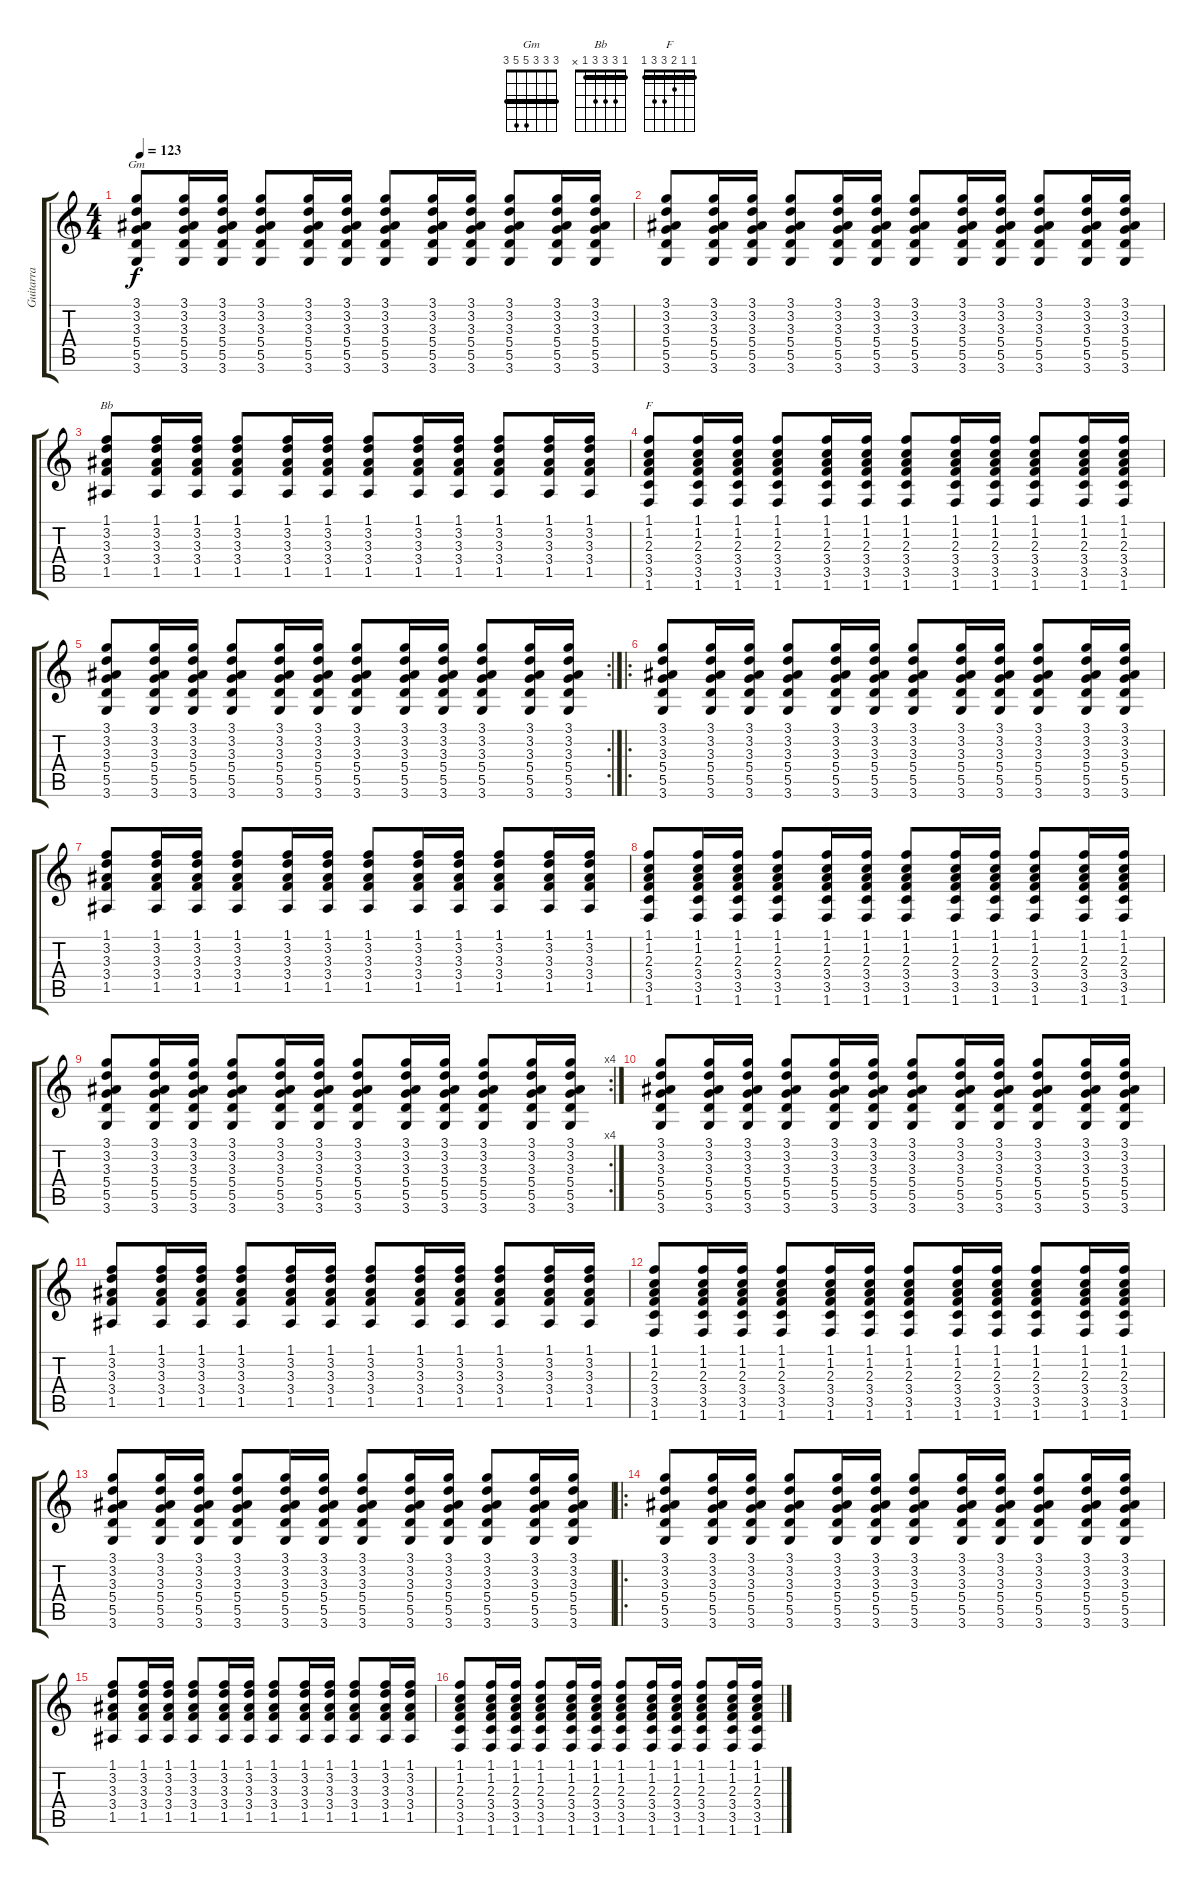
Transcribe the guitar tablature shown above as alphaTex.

\track ("Guitarra" "Guitarra") {instrument acousticguitarnylon}
\staff {score tabs}
\tuning (E4 B3 G3 D3 A2 E2) {hide}
\chord ("Gm" 3 3 3 5 5 3) {barre 3}
\chord ("Bb" 1 3 3 3 1 x) {barre 1}
\chord ("F" 1 1 2 3 3 1) {barre 1}
\ts (4 4)
\tempo 123
\clef g2
\ks c
(3.1 3.2 3.3 5.4 5.5 3.6).8{ch "Gm" dy f} (3.1 3.2 3.3 5.4 5.5 3.6).16 (3.1 3.2 3.3 5.4 5.5 3.6).16 (3.1 3.2 3.3 5.4 5.5 3.6).8 (3.1 3.2 3.3 5.4 5.5 3.6).16 (3.1 3.2 3.3 5.4 5.5 3.6).16 (3.1 3.2 3.3 5.4 5.5 3.6).8 (3.1 3.2 3.3 5.4 5.5 3.6).16 (3.1 3.2 3.3 5.4 5.5 3.6).16 (3.1 3.2 3.3 5.4 5.5 3.6).8 (3.1 3.2 3.3 5.4 5.5 3.6).16 (3.1 3.2 3.3 5.4 5.5 3.6).16 |
(3.1 3.2 3.3 5.4 5.5 3.6).8 (3.1 3.2 3.3 5.4 5.5 3.6).16 (3.1 3.2 3.3 5.4 5.5 3.6).16 (3.1 3.2 3.3 5.4 5.5 3.6).8 (3.1 3.2 3.3 5.4 5.5 3.6).16 (3.1 3.2 3.3 5.4 5.5 3.6).16 (3.1 3.2 3.3 5.4 5.5 3.6).8 (3.1 3.2 3.3 5.4 5.5 3.6).16 (3.1 3.2 3.3 5.4 5.5 3.6).16 (3.1 3.2 3.3 5.4 5.5 3.6).8 (3.1 3.2 3.3 5.4 5.5 3.6).16 (3.1 3.2 3.3 5.4 5.5 3.6).16 |
(1.1 3.2 3.3 3.4 1.5).8{ch "Bb"} (1.1 3.2 3.3 3.4 1.5).16 (1.1 3.2 3.3 3.4 1.5).16 (1.1 3.2 3.3 3.4 1.5).8 (1.1 3.2 3.3 3.4 1.5).16 (1.1 3.2 3.3 3.4 1.5).16 (1.1 3.2 3.3 3.4 1.5).8 (1.1 3.2 3.3 3.4 1.5).16 (1.1 3.2 3.3 3.4 1.5).16 (1.1 3.2 3.3 3.4 1.5).8 (1.1 3.2 3.3 3.4 1.5).16 (1.1 3.2 3.3 3.4 1.5).16 |
(1.1 1.2 2.3 3.4 3.5 1.6).8{ch "F"} (1.1 1.2 2.3 3.4 3.5 1.6).16 (1.1 1.2 2.3 3.4 3.5 1.6).16 (1.1 1.2 2.3 3.4 3.5 1.6).8 (1.1 1.2 2.3 3.4 3.5 1.6).16 (1.1 1.2 2.3 3.4 3.5 1.6).16 (1.1 1.2 2.3 3.4 3.5 1.6).8 (1.1 1.2 2.3 3.4 3.5 1.6).16 (1.1 1.2 2.3 3.4 3.5 1.6).16 (1.1 1.2 2.3 3.4 3.5 1.6).8 (1.1 1.2 2.3 3.4 3.5 1.6).16 (1.1 1.2 2.3 3.4 3.5 1.6).16 |
\rc 2
(3.1 3.2 3.3 5.4 5.5 3.6).8 (3.1 3.2 3.3 5.4 5.5 3.6).16 (3.1 3.2 3.3 5.4 5.5 3.6).16 (3.1 3.2 3.3 5.4 5.5 3.6).8 (3.1 3.2 3.3 5.4 5.5 3.6).16 (3.1 3.2 3.3 5.4 5.5 3.6).16 (3.1 3.2 3.3 5.4 5.5 3.6).8 (3.1 3.2 3.3 5.4 5.5 3.6).16 (3.1 3.2 3.3 5.4 5.5 3.6).16 (3.1 3.2 3.3 5.4 5.5 3.6).8 (3.1 3.2 3.3 5.4 5.5 3.6).16 (3.1 3.2 3.3 5.4 5.5 3.6).16 |
\ro
(3.1 3.2 3.3 5.4 5.5 3.6).8 (3.1 3.2 3.3 5.4 5.5 3.6).16 (3.1 3.2 3.3 5.4 5.5 3.6).16 (3.1 3.2 3.3 5.4 5.5 3.6).8 (3.1 3.2 3.3 5.4 5.5 3.6).16 (3.1 3.2 3.3 5.4 5.5 3.6).16 (3.1 3.2 3.3 5.4 5.5 3.6).8 (3.1 3.2 3.3 5.4 5.5 3.6).16 (3.1 3.2 3.3 5.4 5.5 3.6).16 (3.1 3.2 3.3 5.4 5.5 3.6).8 (3.1 3.2 3.3 5.4 5.5 3.6).16 (3.1 3.2 3.3 5.4 5.5 3.6).16 |
(1.1 3.2 3.3 3.4 1.5).8 (1.1 3.2 3.3 3.4 1.5).16 (1.1 3.2 3.3 3.4 1.5).16 (1.1 3.2 3.3 3.4 1.5).8 (1.1 3.2 3.3 3.4 1.5).16 (1.1 3.2 3.3 3.4 1.5).16 (1.1 3.2 3.3 3.4 1.5).8 (1.1 3.2 3.3 3.4 1.5).16 (1.1 3.2 3.3 3.4 1.5).16 (1.1 3.2 3.3 3.4 1.5).8 (1.1 3.2 3.3 3.4 1.5).16 (1.1 3.2 3.3 3.4 1.5).16 |
(1.1 1.2 2.3 3.4 3.5 1.6).8 (1.1 1.2 2.3 3.4 3.5 1.6).16 (1.1 1.2 2.3 3.4 3.5 1.6).16 (1.1 1.2 2.3 3.4 3.5 1.6).8 (1.1 1.2 2.3 3.4 3.5 1.6).16 (1.1 1.2 2.3 3.4 3.5 1.6).16 (1.1 1.2 2.3 3.4 3.5 1.6).8 (1.1 1.2 2.3 3.4 3.5 1.6).16 (1.1 1.2 2.3 3.4 3.5 1.6).16 (1.1 1.2 2.3 3.4 3.5 1.6).8 (1.1 1.2 2.3 3.4 3.5 1.6).16 (1.1 1.2 2.3 3.4 3.5 1.6).16 |
\rc 4
(3.1 3.2 3.3 5.4 5.5 3.6).8 (3.1 3.2 3.3 5.4 5.5 3.6).16 (3.1 3.2 3.3 5.4 5.5 3.6).16 (3.1 3.2 3.3 5.4 5.5 3.6).8 (3.1 3.2 3.3 5.4 5.5 3.6).16 (3.1 3.2 3.3 5.4 5.5 3.6).16 (3.1 3.2 3.3 5.4 5.5 3.6).8 (3.1 3.2 3.3 5.4 5.5 3.6).16 (3.1 3.2 3.3 5.4 5.5 3.6).16 (3.1 3.2 3.3 5.4 5.5 3.6).8 (3.1 3.2 3.3 5.4 5.5 3.6).16 (3.1 3.2 3.3 5.4 5.5 3.6).16 |
(3.1 3.2 3.3 5.4 5.5 3.6).8 (3.1 3.2 3.3 5.4 5.5 3.6).16 (3.1 3.2 3.3 5.4 5.5 3.6).16 (3.1 3.2 3.3 5.4 5.5 3.6).8 (3.1 3.2 3.3 5.4 5.5 3.6).16 (3.1 3.2 3.3 5.4 5.5 3.6).16 (3.1 3.2 3.3 5.4 5.5 3.6).8 (3.1 3.2 3.3 5.4 5.5 3.6).16 (3.1 3.2 3.3 5.4 5.5 3.6).16 (3.1 3.2 3.3 5.4 5.5 3.6).8 (3.1 3.2 3.3 5.4 5.5 3.6).16 (3.1 3.2 3.3 5.4 5.5 3.6).16 |
(1.1 3.2 3.3 3.4 1.5).8 (1.1 3.2 3.3 3.4 1.5).16 (1.1 3.2 3.3 3.4 1.5).16 (1.1 3.2 3.3 3.4 1.5).8 (1.1 3.2 3.3 3.4 1.5).16 (1.1 3.2 3.3 3.4 1.5).16 (1.1 3.2 3.3 3.4 1.5).8 (1.1 3.2 3.3 3.4 1.5).16 (1.1 3.2 3.3 3.4 1.5).16 (1.1 3.2 3.3 3.4 1.5).8 (1.1 3.2 3.3 3.4 1.5).16 (1.1 3.2 3.3 3.4 1.5).16 |
(1.1 1.2 2.3 3.4 3.5 1.6).8 (1.1 1.2 2.3 3.4 3.5 1.6).16 (1.1 1.2 2.3 3.4 3.5 1.6).16 (1.1 1.2 2.3 3.4 3.5 1.6).8 (1.1 1.2 2.3 3.4 3.5 1.6).16 (1.1 1.2 2.3 3.4 3.5 1.6).16 (1.1 1.2 2.3 3.4 3.5 1.6).8 (1.1 1.2 2.3 3.4 3.5 1.6).16 (1.1 1.2 2.3 3.4 3.5 1.6).16 (1.1 1.2 2.3 3.4 3.5 1.6).8 (1.1 1.2 2.3 3.4 3.5 1.6).16 (1.1 1.2 2.3 3.4 3.5 1.6).16 |
(3.1 3.2 3.3 5.4 5.5 3.6).8 (3.1 3.2 3.3 5.4 5.5 3.6).16 (3.1 3.2 3.3 5.4 5.5 3.6).16 (3.1 3.2 3.3 5.4 5.5 3.6).8 (3.1 3.2 3.3 5.4 5.5 3.6).16 (3.1 3.2 3.3 5.4 5.5 3.6).16 (3.1 3.2 3.3 5.4 5.5 3.6).8 (3.1 3.2 3.3 5.4 5.5 3.6).16 (3.1 3.2 3.3 5.4 5.5 3.6).16 (3.1 3.2 3.3 5.4 5.5 3.6).8 (3.1 3.2 3.3 5.4 5.5 3.6).16 (3.1 3.2 3.3 5.4 5.5 3.6).16 |
\ro
(3.1 3.2 3.3 5.4 5.5 3.6).8 (3.1 3.2 3.3 5.4 5.5 3.6).16 (3.1 3.2 3.3 5.4 5.5 3.6).16 (3.1 3.2 3.3 5.4 5.5 3.6).8 (3.1 3.2 3.3 5.4 5.5 3.6).16 (3.1 3.2 3.3 5.4 5.5 3.6).16 (3.1 3.2 3.3 5.4 5.5 3.6).8 (3.1 3.2 3.3 5.4 5.5 3.6).16 (3.1 3.2 3.3 5.4 5.5 3.6).16 (3.1 3.2 3.3 5.4 5.5 3.6).8 (3.1 3.2 3.3 5.4 5.5 3.6).16 (3.1 3.2 3.3 5.4 5.5 3.6).16 |
(1.1 3.2 3.3 3.4 1.5).8 (1.1 3.2 3.3 3.4 1.5).16 (1.1 3.2 3.3 3.4 1.5).16 (1.1 3.2 3.3 3.4 1.5).8 (1.1 3.2 3.3 3.4 1.5).16 (1.1 3.2 3.3 3.4 1.5).16 (1.1 3.2 3.3 3.4 1.5).8 (1.1 3.2 3.3 3.4 1.5).16 (1.1 3.2 3.3 3.4 1.5).16 (1.1 3.2 3.3 3.4 1.5).8 (1.1 3.2 3.3 3.4 1.5).16 (1.1 3.2 3.3 3.4 1.5).16 |
(1.1 1.2 2.3 3.4 3.5 1.6).8 (1.1 1.2 2.3 3.4 3.5 1.6).16 (1.1 1.2 2.3 3.4 3.5 1.6).16 (1.1 1.2 2.3 3.4 3.5 1.6).8 (1.1 1.2 2.3 3.4 3.5 1.6).16 (1.1 1.2 2.3 3.4 3.5 1.6).16 (1.1 1.2 2.3 3.4 3.5 1.6).8 (1.1 1.2 2.3 3.4 3.5 1.6).16 (1.1 1.2 2.3 3.4 3.5 1.6).16 (1.1 1.2 2.3 3.4 3.5 1.6).8 (1.1 1.2 2.3 3.4 3.5 1.6).16 (1.1 1.2 2.3 3.4 3.5 1.6).16
